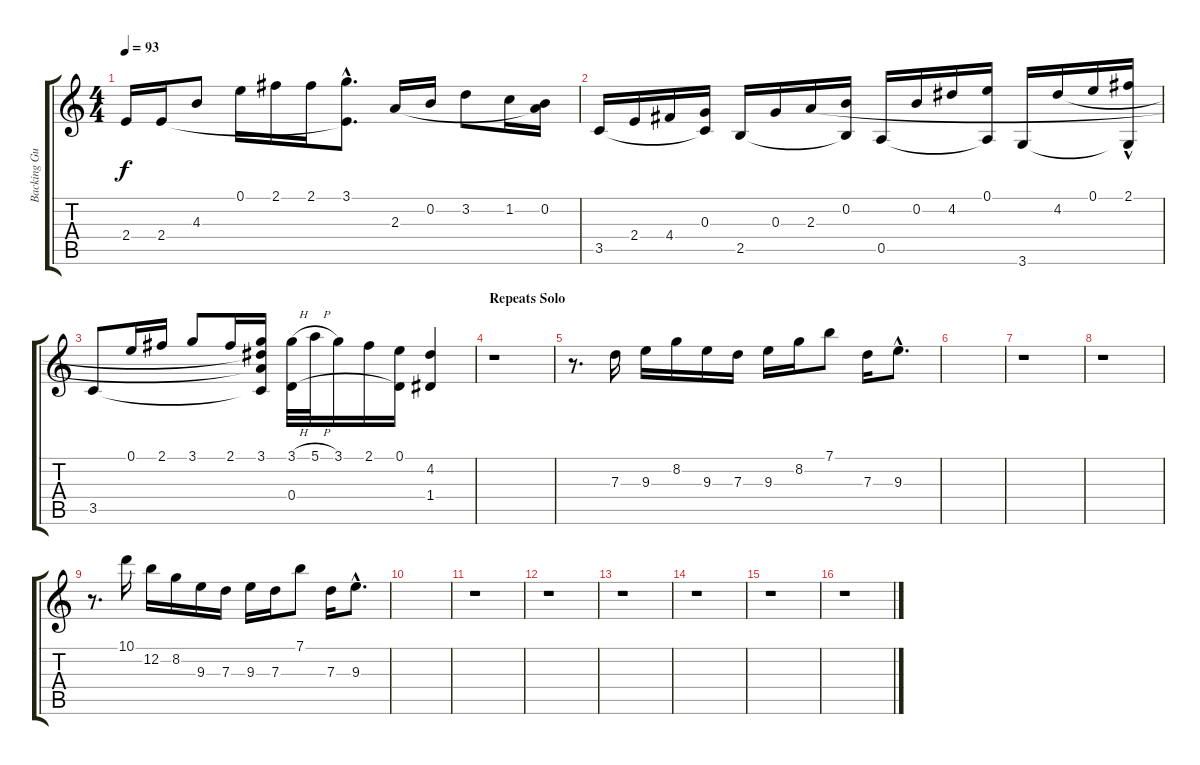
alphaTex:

\track ("Backing Guitar" "Backing Gu") {instrument distortionguitar}
\staff {score tabs}
\tuning (E4 B3 G3 D3 A2 E2) {hide}
\ts (4 4)
\tempo 93
\clef g2
\ks c
2.4{t}.16{dy f} 2.4.16 4.3.8 0.1.16 2.1.16 2.1.16 (3.1{hac} 2.4{hac t}).8{d} 2.3.16 0.2.16 3.2.8 1.2.16 (0.2 2.3{t}).16 |
3.5.16 2.4.16 4.4.16 (0.3 3.5{t}).16 2.5.16 0.3.16 2.3.16 (0.2 2.5{t}).16 0.5.16 0.2.16 4.2.16 (0.1 0.5{t}).16 3.6.16 4.2.16 0.1.16 (2.1{hac} 3.6{t}).16 |
3.5.8 0.1.16 2.1.16 3.1.8 2.1.16 (3.1 4.2{t} 2.3{t} 3.5{t}).16 (3.1{h} 0.4).32 5.1{h}.32 3.1.16 2.1.16 (0.1 0.4{t}).16 (4.2 1.4).4 |
\section ("" "Repeats Solo")
r.1 |
r.8{d} 7.3.16{instrument distortionguitar} 9.3.16 8.2.16 9.3.16 7.3.16 9.3.16 8.2.16 7.1.8 7.3.16 9.3{hac}.8{d} |
|
r.1 |
r.1 |
r.8{d} 10.1.16 12.2.16 8.2.16 9.3.16 7.3.16 9.3.16 7.3.16 7.1.8 7.3.16 9.3{hac}.8{d} |
|
r.1 |
r.1 |
r.1 |
r.1 |
r.1 |
r.1
